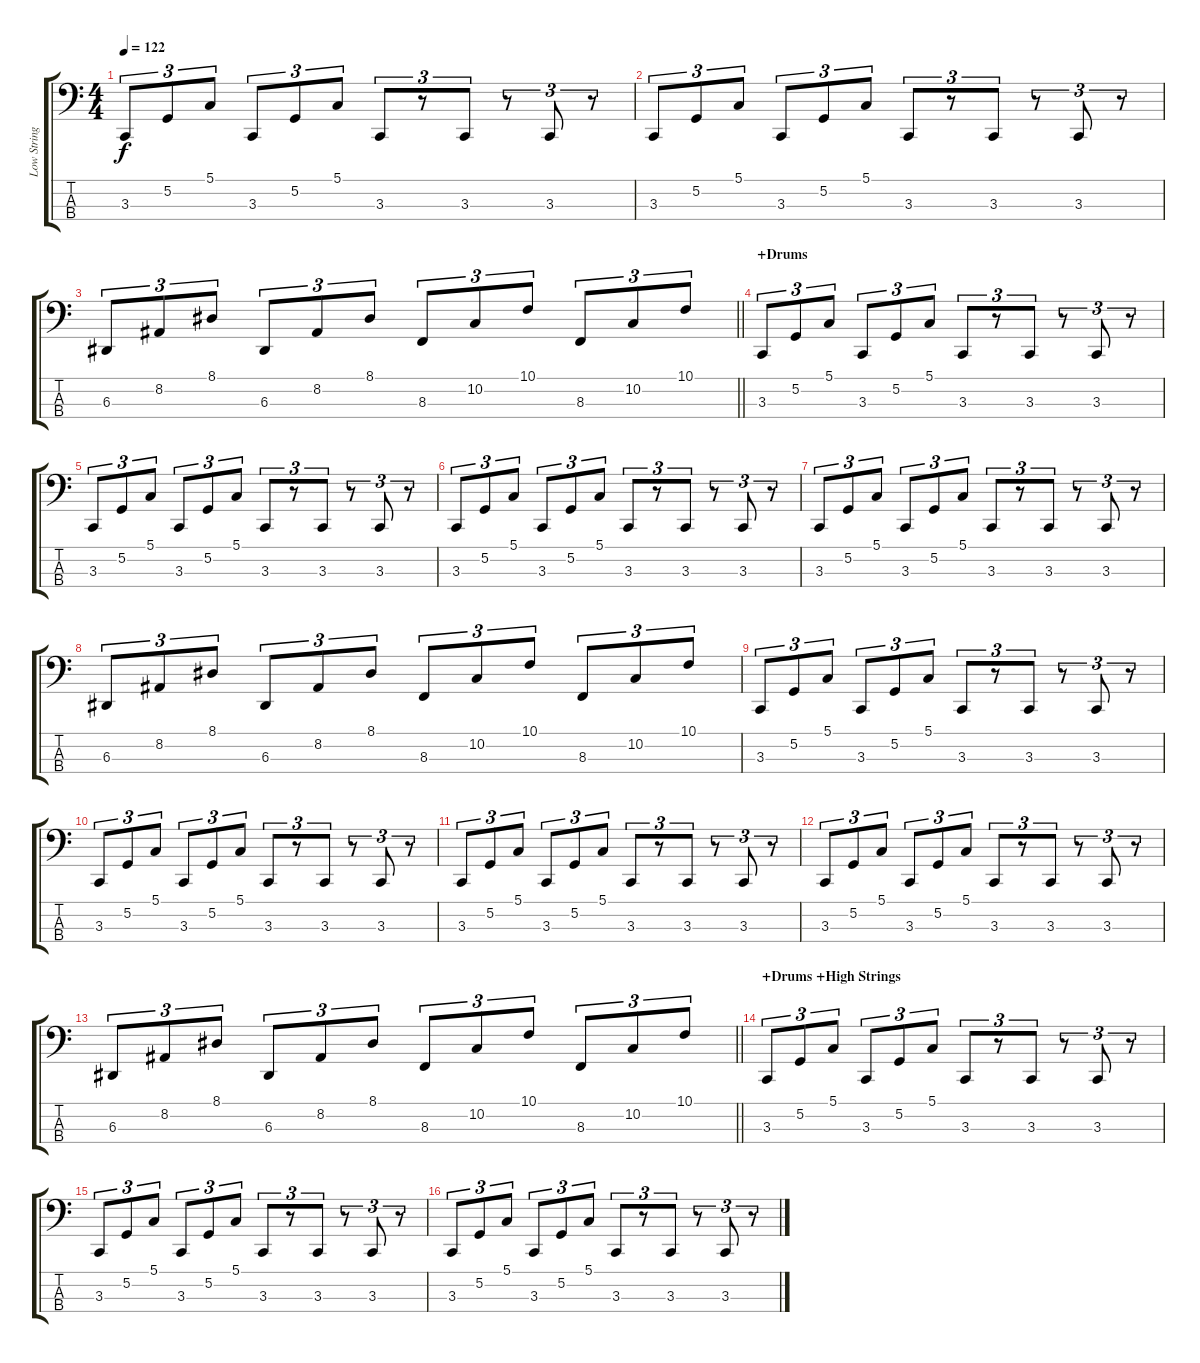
\track ("Low Strings (Bass Voice)" "Low String") {instrument synthstrings2}
\staff {score tabs}
\tuning (G2 D2 A1 E1) {hide}
\ts (4 4)
\tempo 122
\clef f4
\ks c
3.3.8{tu (3 2) dy f} 5.2.8{tu (3 2)} 5.1.8{tu (3 2)} 3.3.8{tu (3 2)} 5.2.8{tu (3 2)} 5.1.8{tu (3 2)} 3.3.8{tu (3 2)} r.8{tu (3 2)} 3.3.8{tu (3 2)} r.8{tu (3 2)} 3.3.8{tu (3 2)} r.8{tu (3 2)} |
3.3.8{tu (3 2)} 5.2.8{tu (3 2)} 5.1.8{tu (3 2)} 3.3.8{tu (3 2)} 5.2.8{tu (3 2)} 5.1.8{tu (3 2)} 3.3.8{tu (3 2)} r.8{tu (3 2)} 3.3.8{tu (3 2)} r.8{tu (3 2)} 3.3.8{tu (3 2)} r.8{tu (3 2)} |
\barLineRight lightlight
6.3.8{tu (3 2)} 8.2.8{tu (3 2)} 8.1.8{tu (3 2)} 6.3.8{tu (3 2)} 8.2.8{tu (3 2)} 8.1.8{tu (3 2)} 8.3.8{tu (3 2)} 10.2.8{tu (3 2)} 10.1.8{tu (3 2)} 8.3.8{tu (3 2)} 10.2.8{tu (3 2)} 10.1.8{tu (3 2)} |
\section ("" "+Drums")
3.3.8{tu (3 2)} 5.2.8{tu (3 2)} 5.1.8{tu (3 2)} 3.3.8{tu (3 2)} 5.2.8{tu (3 2)} 5.1.8{tu (3 2)} 3.3.8{tu (3 2)} r.8{tu (3 2)} 3.3.8{tu (3 2)} r.8{tu (3 2)} 3.3.8{tu (3 2)} r.8{tu (3 2)} |
3.3.8{tu (3 2)} 5.2.8{tu (3 2)} 5.1.8{tu (3 2)} 3.3.8{tu (3 2)} 5.2.8{tu (3 2)} 5.1.8{tu (3 2)} 3.3.8{tu (3 2)} r.8{tu (3 2)} 3.3.8{tu (3 2)} r.8{tu (3 2)} 3.3.8{tu (3 2)} r.8{tu (3 2)} |
3.3.8{tu (3 2)} 5.2.8{tu (3 2)} 5.1.8{tu (3 2)} 3.3.8{tu (3 2)} 5.2.8{tu (3 2)} 5.1.8{tu (3 2)} 3.3.8{tu (3 2)} r.8{tu (3 2)} 3.3.8{tu (3 2)} r.8{tu (3 2)} 3.3.8{tu (3 2)} r.8{tu (3 2)} |
3.3.8{tu (3 2)} 5.2.8{tu (3 2)} 5.1.8{tu (3 2)} 3.3.8{tu (3 2)} 5.2.8{tu (3 2)} 5.1.8{tu (3 2)} 3.3.8{tu (3 2)} r.8{tu (3 2)} 3.3.8{tu (3 2)} r.8{tu (3 2)} 3.3.8{tu (3 2)} r.8{tu (3 2)} |
6.3.8{tu (3 2)} 8.2.8{tu (3 2)} 8.1.8{tu (3 2)} 6.3.8{tu (3 2)} 8.2.8{tu (3 2)} 8.1.8{tu (3 2)} 8.3.8{tu (3 2)} 10.2.8{tu (3 2)} 10.1.8{tu (3 2)} 8.3.8{tu (3 2)} 10.2.8{tu (3 2)} 10.1.8{tu (3 2)} |
3.3.8{tu (3 2)} 5.2.8{tu (3 2)} 5.1.8{tu (3 2)} 3.3.8{tu (3 2)} 5.2.8{tu (3 2)} 5.1.8{tu (3 2)} 3.3.8{tu (3 2)} r.8{tu (3 2)} 3.3.8{tu (3 2)} r.8{tu (3 2)} 3.3.8{tu (3 2)} r.8{tu (3 2)} |
3.3.8{tu (3 2)} 5.2.8{tu (3 2)} 5.1.8{tu (3 2)} 3.3.8{tu (3 2)} 5.2.8{tu (3 2)} 5.1.8{tu (3 2)} 3.3.8{tu (3 2)} r.8{tu (3 2)} 3.3.8{tu (3 2)} r.8{tu (3 2)} 3.3.8{tu (3 2)} r.8{tu (3 2)} |
3.3.8{tu (3 2)} 5.2.8{tu (3 2)} 5.1.8{tu (3 2)} 3.3.8{tu (3 2)} 5.2.8{tu (3 2)} 5.1.8{tu (3 2)} 3.3.8{tu (3 2)} r.8{tu (3 2)} 3.3.8{tu (3 2)} r.8{tu (3 2)} 3.3.8{tu (3 2)} r.8{tu (3 2)} |
3.3.8{tu (3 2)} 5.2.8{tu (3 2)} 5.1.8{tu (3 2)} 3.3.8{tu (3 2)} 5.2.8{tu (3 2)} 5.1.8{tu (3 2)} 3.3.8{tu (3 2)} r.8{tu (3 2)} 3.3.8{tu (3 2)} r.8{tu (3 2)} 3.3.8{tu (3 2)} r.8{tu (3 2)} |
\barLineRight lightlight
6.3.8{tu (3 2)} 8.2.8{tu (3 2)} 8.1.8{tu (3 2)} 6.3.8{tu (3 2)} 8.2.8{tu (3 2)} 8.1.8{tu (3 2)} 8.3.8{tu (3 2)} 10.2.8{tu (3 2)} 10.1.8{tu (3 2)} 8.3.8{tu (3 2)} 10.2.8{tu (3 2)} 10.1.8{tu (3 2)} |
\section ("" "+Drums +High Strings")
3.3.8{tu (3 2)} 5.2.8{tu (3 2)} 5.1.8{tu (3 2)} 3.3.8{tu (3 2)} 5.2.8{tu (3 2)} 5.1.8{tu (3 2)} 3.3.8{tu (3 2)} r.8{tu (3 2)} 3.3.8{tu (3 2)} r.8{tu (3 2)} 3.3.8{tu (3 2)} r.8{tu (3 2)} |
3.3.8{tu (3 2)} 5.2.8{tu (3 2)} 5.1.8{tu (3 2)} 3.3.8{tu (3 2)} 5.2.8{tu (3 2)} 5.1.8{tu (3 2)} 3.3.8{tu (3 2)} r.8{tu (3 2)} 3.3.8{tu (3 2)} r.8{tu (3 2)} 3.3.8{tu (3 2)} r.8{tu (3 2)} |
3.3.8{tu (3 2)} 5.2.8{tu (3 2)} 5.1.8{tu (3 2)} 3.3.8{tu (3 2)} 5.2.8{tu (3 2)} 5.1.8{tu (3 2)} 3.3.8{tu (3 2)} r.8{tu (3 2)} 3.3.8{tu (3 2)} r.8{tu (3 2)} 3.3.8{tu (3 2)} r.8{tu (3 2)}
